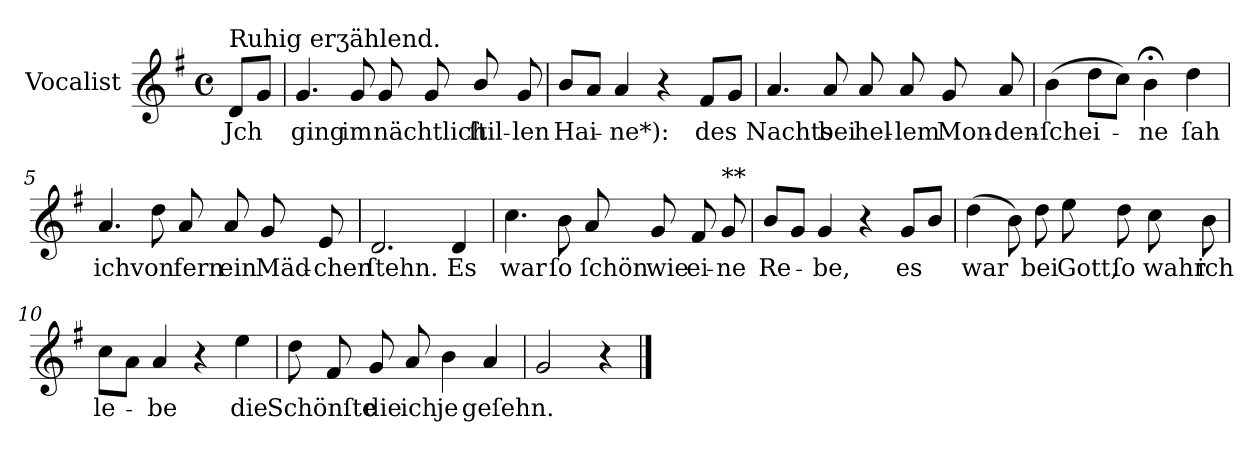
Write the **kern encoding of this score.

**kern	**text
*part1	*part1
*staff1	*staff1
*I"Vocalist	*
*clefG2	*
*k[f#]	*
*G:	*
*M4/4	*
*met(c)	*
=	=
!LO:TX:a:t=Ruhig erʒählend.	!
8dL	Jch
8gJ	.
=1	=1
4.g	ging
8g	im
8g	nächtlich
8g	.
8b/	ſtil-
8g	-len
=2	=2
8b/L	Hai-
8aJ	.
4a	-ne*):
4r	.
8f#L	des
8gJ	.
=3	=3
4.a	Nachts
8a	bei
8a	hel-
8a	-lem
8g	Mon-
8a	-den-
=4	=4
(4b	-ſchei-
8ddL	.
8ccJ)	.
4b;<	-ne
4dd	ſah
=5	=5
4.a	ich
8dd	von
8a	fern
8a	ein
8g	Mäd-
8e	-chen
=6	=6
2.d	ſtehn.
4d	Es
=7	=7
4.cc	war
8b	ſo
8a	ſchön
8g	wie
8f#	ei-
!LO:TX:a:t=**	!
8g	-ne
=8	=8
8bL	Re-
8gJ	.
4g	-be,
4r	.
8gL	es
8bJ	.
=9	=9
(4dd	war
8b)	.
8dd	bei
8ee	Gott,
8dd	ſo
8cc	wahr
8b	ich
=10	=10
8ccL	le-
8aJ	.
4a	-be
4r	.
4ee	die
=11	=11
8dd	Schönſte
8f#	.
8g	die
8a	ich
4b	je
4a	geſehn.
=12	=12
2g	.
4r	.
==	==
*-	*-
